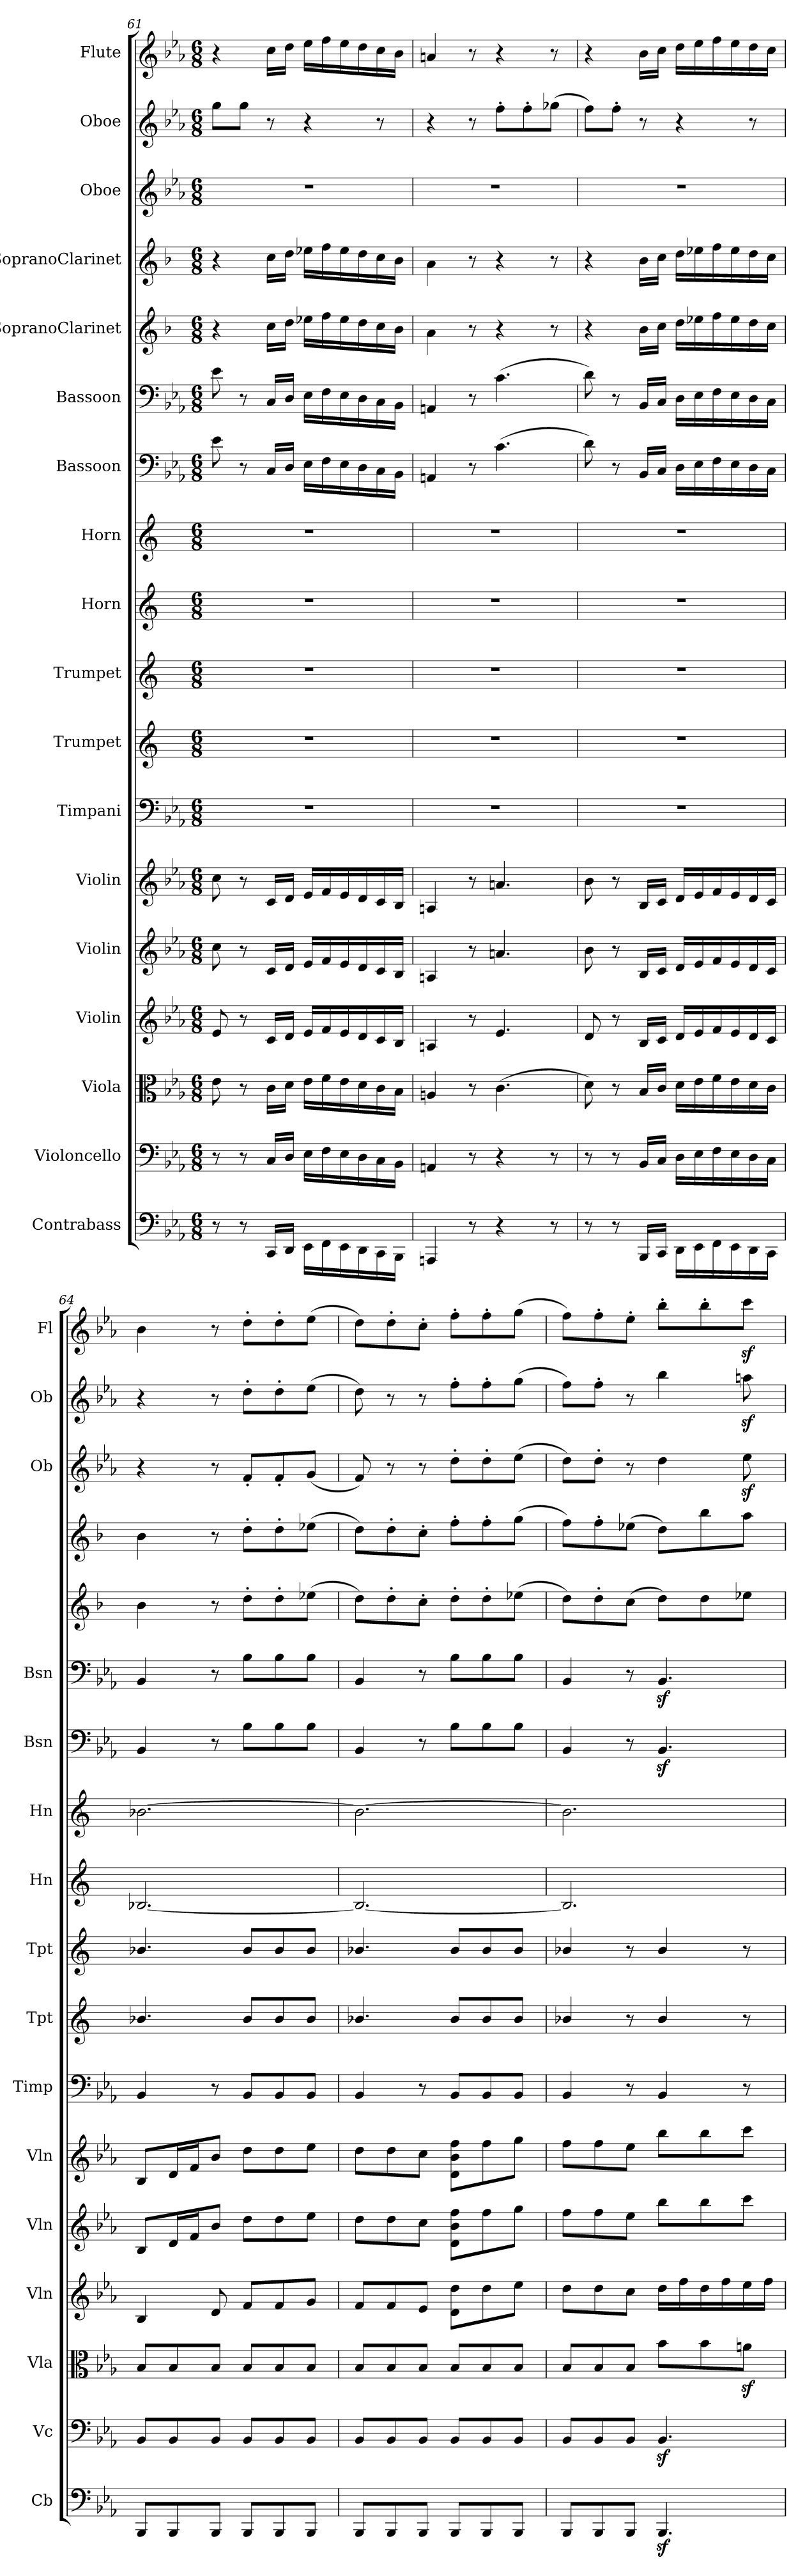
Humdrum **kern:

**kern	**kern	**kern	**kern	**kern	**kern	**kern	**kern	**kern	**kern	**kern	**kern	**kern	**kern	**kern	**kern	**kern	**kern
*part18	*part17	*part16	*part15	*part14	*part13	*part12	*part11	*part10	*part9	*part8	*part7	*part6	*part5	*part4	*part3	*part2	*part1
*staff18	*staff17	*staff16	*staff15	*staff14	*staff13	*staff12	*staff11	*staff10	*staff9	*staff8	*staff7	*staff6	*staff5	*staff4	*staff3	*staff2	*staff1
*I"Contrabass	*I"Violoncello	*I"Viola	*I"Violin	*I"Violin	*I"Violin	*I"Timpani	*I"Trumpet	*I"Trumpet	*I"Horn	*I"Horn	*I"Bassoon	*I"Bassoon	*I"SopranoClarinet	*I"SopranoClarinet	*I"Oboe	*I"Oboe	*I"Flute
*I'Cb	*I'Vc	*I'Vla	*I'Vln	*I'Vln	*I'Vln	*I'Timp	*I'Tpt	*I'Tpt	*I'Hn	*I'Hn	*I'Bsn	*I'Bsn	*	*	*I'Ob	*I'Ob	*I'Fl
*clefF4	*clefF4	*clefC3	*clefG2	*clefG2	*clefG2	*clefF4	*clefG2	*clefG2	*clefG2	*clefG2	*clefF4	*clefF4	*clefG2	*clefG2	*clefG2	*clefG2	*clefG2
*k[b-e-a-]	*k[b-e-a-]	*k[b-e-a-]	*k[b-e-a-]	*k[b-e-a-]	*k[b-e-a-]	*k[b-e-a-]	*k[]	*k[]	*k[]	*k[]	*k[b-e-a-]	*k[b-e-a-]	*k[b-]	*k[b-]	*k[b-e-a-]	*k[b-e-a-]	*k[b-e-a-]
*M6/8	*M6/8	*M6/8	*M6/8	*M6/8	*M6/8	*M6/8	*M6/8	*M6/8	*M6/8	*M6/8	*M6/8	*M6/8	*M6/8	*M6/8	*M6/8	*M6/8	*M6/8
=61	=61	=61	=61	=61	=61	=61	=61	=61	=61	=61	=61	=61	=61	=61	=61	=61	=61
8r	8r	8e-\	8e-/	8cc\	8cc\	2.r	2.r	2.r	2.r	2.r	8e-\	8e-\	4r	4r	2.r	8gg\L	4r
8r	8r	8r	8r	8r	8r	.	.	.	.	.	8r	8r	.	.	.	8gg\J	.
16CC/LL	16C/LL	16c\LL	16c/LL	16c/LL	16c/LL	.	.	.	.	.	16C/LL	16C/LL	16cc\LL	16cc\LL	.	8r	16cc\LL
16DD/JJ	16D/JJ	16d\JJ	16d/JJ	16d/JJ	16d/JJ	.	.	.	.	.	16D/JJ	16D/JJ	16dd\JJ	16dd\JJ	.	.	16dd\JJ
16EE-\LL	16E-\LL	16e-\LL	16e-/LL	16e-/LL	16e-/LL	.	.	.	.	.	16E-\LL	16E-\LL	16ee-X\LL	16ee-X\LL	.	4r	16ee-\LL
16FF\	16F\	16f\	16f/	16f/	16f/	.	.	.	.	.	16F\	16F\	16ff\	16ff\	.	.	16ff\
16EE-\	16E-\	16e-\	16e-/	16e-/	16e-/	.	.	.	.	.	16E-\	16E-\	16ee-\	16ee-\	.	.	16ee-\
16DD\	16D\	16d\	16d/	16d/	16d/	.	.	.	.	.	16D\	16D\	16dd\	16dd\	.	.	16dd\
16CC\	16C\	16c\	16c/	16c/	16c/	.	.	.	.	.	16C\	16C\	16cc\	16cc\	.	8r	16cc\
16BBB-\JJ	16BB-\JJ	16B-\JJ	16B-/JJ	16B-/JJ	16B-/JJ	.	.	.	.	.	16BB-\JJ	16BB-\JJ	16b-\JJ	16b-\JJ	.	.	16b-\JJ
=62	=62	=62	=62	=62	=62	=62	=62	=62	=62	=62	=62	=62	=62	=62	=62	=62	=62
4AAAn/	4AAn/	4An/	4An/	4An/	4An/	2.r	2.r	2.r	2.r	2.r	4AAn/	4AAn/	4a\	4a\	2.r	4r	4an/
8r	8r	8r	8r	8r	8r	.	.	.	.	.	8r	8r	8r	8r	.	8r	8r
4r	4r	(4.c\	4.e-/	4.an/	4.an/	.	.	.	.	.	(4.c\	(4.c\	4r	4r	.	8ff'\L	4r
.	.	.	.	.	.	.	.	.	.	.	.	.	.	.	.	8ff'\	.
8r	8r	.	.	.	.	.	.	.	.	.	.	.	8r	8r	.	(8gg-X\J	8r
=63	=63	=63	=63	=63	=63	=63	=63	=63	=63	=63	=63	=63	=63	=63	=63	=63	=63
8r	8r	8d\)	8d/	8b-\	8b-\	2.r	2.r	2.r	2.r	2.r	8d\)	8d\)	4r	4r	2.r	8ff\L)	4r
8r	8r	8r	8r	8r	8r	.	.	.	.	.	8r	8r	.	.	.	8ff'\J	.
16BBB-/LL	16BB-/LL	16B-/LL	16B-/LL	16B-/LL	16B-/LL	.	.	.	.	.	16BB-/LL	16BB-/LL	16b-\LL	16b-\LL	.	8r	16b-\LL
16CC/JJ	16C/JJ	16c/JJ	16c/JJ	16c/JJ	16c/JJ	.	.	.	.	.	16C/JJ	16C/JJ	16cc\JJ	16cc\JJ	.	.	16cc\JJ
16DD\LL	16D\LL	16d\LL	16d/LL	16d/LL	16d/LL	.	.	.	.	.	16D\LL	16D\LL	16dd\LL	16dd\LL	.	4r	16dd\LL
16EE-\	16E-\	16e-\	16e-/	16e-/	16e-/	.	.	.	.	.	16E-\	16E-\	16ee-X\	16ee-X\	.	.	16ee-\
16FF\	16F\	16f\	16f/	16f/	16f/	.	.	.	.	.	16F\	16F\	16ff\	16ff\	.	.	16ff\
16EE-\	16E-\	16e-\	16e-/	16e-/	16e-/	.	.	.	.	.	16E-\	16E-\	16ee-\	16ee-\	.	.	16ee-\
16DD\	16D\	16d\	16d/	16d/	16d/	.	.	.	.	.	16D\	16D\	16dd\	16dd\	.	8r	16dd\
16CC\JJ	16C\JJ	16c\JJ	16c/JJ	16c/JJ	16c/JJ	.	.	.	.	.	16C\JJ	16C\JJ	16cc\JJ	16cc\JJ	.	.	16cc\JJ
=64	=64	=64	=64	=64	=64	=64	=64	=64	=64	=64	=64	=64	=64	=64	=64	=64	=64
8BBB-/L	8BB-/L	8B-/L	4B-/	8B-/L	8B-/L	4BB-/	4.b-X/	4.b-X/	[2.B-X/	[2.b-X\	4BB-/	4BB-/	4b-\	4b-\	4r	4r	4b-\
8BBB-/	8BB-/	8B-/	.	16d/L	16d/L	.	.	.	.	.	.	.	.	.	.	.	.
.	.	.	.	16f/J	16f/J	.	.	.	.	.	.	.	.	.	.	.	.
8BBB-/J	8BB-/J	8B-/J	8d/	8b-/J	8b-/J	8r	.	.	.	.	8r	8r	8r	8r	8r	8r	8r
8BBB-/L	8BB-/L	8B-/L	8f/L	8dd\L	8dd\L	8BB-/L	8b-/L	8b-/L	.	.	8B-\L	8B-\L	8dd'\L	8dd'\L	8f'/L	8dd'\L	8dd'\L
8BBB-/	8BB-/	8B-/	8f/	8dd\	8dd\	8BB-/	8b-/	8b-/	.	.	8B-\	8B-\	8dd'\	8dd'\	8f'/	8dd'\	8dd'\
8BBB-/J	8BB-/J	8B-/J	8g/J	8ee-\J	8ee-\J	8BB-/J	8b-/J	8b-/J	.	.	8B-\J	8B-\J	(8ee-X\J	(8ee-X\J	(8g/J	(8ee-\J	(8ee-\J
=65	=65	=65	=65	=65	=65	=65	=65	=65	=65	=65	=65	=65	=65	=65	=65	=65	=65
8BBB-/L	8BB-/L	8B-/L	8f/L	8dd\L	8dd\L	4BB-/	4.b-X/	4.b-X/	2.B-/_	2.b-\_	4BB-/	4BB-/	8dd\L)	8dd\L)	8f/)	8dd\)	8dd\L)
8BBB-/	8BB-/	8B-/	8f/	8dd\	8dd\	.	.	.	.	.	.	.	8dd'\	8dd'\	8r	8r	8dd'\
8BBB-/J	8BB-/J	8B-/J	8e-/J	8cc\J	8cc\J	8r	.	.	.	.	8r	8r	8cc'\J	8cc'\J	8r	8r	8cc'\J
8BBB-/L	8BB-/L	8B-/L	8d\ 8dd\L	8d\ 8b-\ 8ff\L	8d\ 8b-\ 8ff\L	8BB-/L	8b-/L	8b-/L	.	.	8B-\L	8B-\L	8dd'\L	8ff'\L	8dd'\L	8ff'\L	8ff'\L
8BBB-/	8BB-/	8B-/	8dd\	8ff\	8ff\	8BB-/	8b-/	8b-/	.	.	8B-\	8B-\	8dd'\	8ff'\	8dd'\	8ff'\	8ff'\
8BBB-/J	8BB-/J	8B-/J	8ee-\J	8gg\J	8gg\J	8BB-/J	8b-/J	8b-/J	.	.	8B-\J	8B-\J	(8ee-X\J	(8gg\J	(8ee-\J	(8gg\J	(8gg\J
=66	=66	=66	=66	=66	=66	=66	=66	=66	=66	=66	=66	=66	=66	=66	=66	=66	=66
8BBB-/L	8BB-/L	8B-/L	8dd\L	8ff\L	8ff\L	4BB-/	4b-X/	4b-X/	2.B-/]	2.b-\]	4BB-/	4BB-/	8dd\L)	8ff\L)	8dd\L)	8ff\L)	8ff\L)
8BBB-/	8BB-/	8B-/	8dd\	8ff\	8ff\	.	.	.	.	.	.	.	8dd'\	8ff'\	8dd'\J	8ff'\J	8ff'\
8BBB-/J	8BB-/J	8B-/J	8cc\J	8ee-\J	8ee-\J	8r	8r	8r	.	.	8r	8r	(8cc\J	(8ee-X\J	8r	8r	8ee-'\J
4.BBB-z/	4.BB-z/	8b-\L	16dd\LL	8bb-\L	8bb-\L	4BB-/	4b-/	4b-/	.	.	4.BB-z/	4.BB-z/	8dd\L)	8dd\L)	4dd\	4bb-\	8bb-'\L
.	.	.	16ff\	.	.	.	.	.	.	.	.	.	.	.	.	.	.
.	.	8b-\	16dd\	8bb-\	8bb-\	.	.	.	.	.	.	.	8dd\	8bb-\	.	.	8bb-'\
.	.	.	16ff\	.	.	.	.	.	.	.	.	.	.	.	.	.	.
.	.	8anz\J	16ee-\	8ccc\J	8ccc\J	8r	8r	8r	.	.	.	.	8ee-X\J	8aa\J	8ee-z\	8aanz\	8cccz\J
.	.	.	16ff\JJ	.	.	.	.	.	.	.	.	.	.	.	.	.	.
=	=	=	=	=	=	=	=	=	=	=	=	=	=	=	=	=	=
*-	*-	*-	*-	*-	*-	*-	*-	*-	*-	*-	*-	*-	*-	*-	*-	*-	*-
